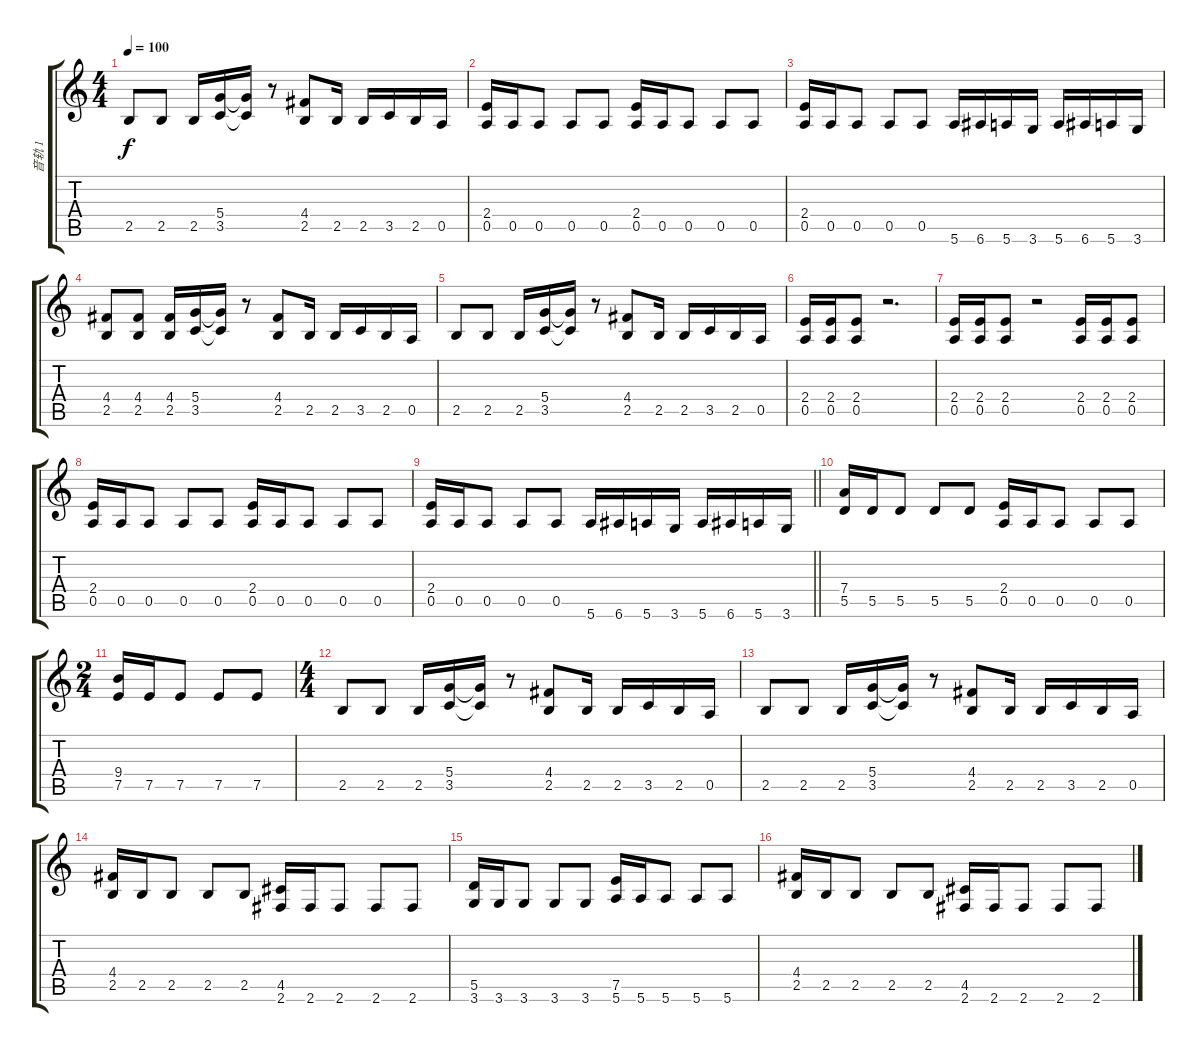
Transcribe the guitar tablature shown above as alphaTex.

\track ("音轨 1" "音轨 1") {instrument distortionguitar}
\staff {score tabs}
\tuning (E4 B3 G3 D3 A2 E2) {hide}
\ts (4 4)
\tempo 100
\clef g2
\ks c
2.5.8{dy f} 2.5.8 2.5.16 (5.4 3.5).16 (5.4{t} 3.5{t}).16 r.8 (4.4 2.5).8 2.5.16 2.5.16 3.5.16 2.5.16 0.5.16 |
(2.4 0.5).16 0.5.16 0.5.8 0.5.8 0.5.8 (2.4 0.5).16 0.5.16 0.5.8 0.5.8 0.5.8 |
(2.4 0.5).16 0.5.16 0.5.8 0.5.8 0.5.8 5.6.16 6.6.16 5.6.16 3.6.16 5.6.16 6.6.16 5.6.16 3.6.16 |
(4.4 2.5).8 (4.4 2.5).8 (4.4 2.5).16 (5.4 3.5).16 (5.4{t} 3.5{t}).16 r.8 (4.4 2.5).8 2.5.16 2.5.16 3.5.16 2.5.16 0.5.16 |
2.5.8 2.5.8 2.5.16 (5.4 3.5).16 (5.4{t} 3.5{t}).16 r.8 (4.4 2.5).8 2.5.16 2.5.16 3.5.16 2.5.16 0.5.16 |
(2.4 0.5).16 (2.4 0.5).16 (2.4 0.5).8 r.2{d} |
(2.4 0.5).16 (2.4 0.5).16 (2.4 0.5).8 r.2 (2.4 0.5).16 (2.4 0.5).16 (2.4 0.5).8 |
(2.4 0.5).16 0.5.16 0.5.8 0.5.8 0.5.8 (2.4 0.5).16 0.5.16 0.5.8 0.5.8 0.5.8 |
\barLineRight lightlight
(2.4 0.5).16 0.5.16 0.5.8 0.5.8 0.5.8 5.6.16 6.6.16 5.6.16 3.6.16 5.6.16 6.6.16 5.6.16 3.6.16 |
(7.4 5.5).16 5.5.16 5.5.8 5.5.8 5.5.8 (2.4 0.5).16 0.5.16 0.5.8 0.5.8 0.5.8 |
\ts (2 4)
(9.4 7.5).16 7.5.16 7.5.8 7.5.8 7.5.8 |
\ts (4 4)
2.5.8 2.5.8 2.5.16 (5.4 3.5).16 (5.4{t} 3.5{t}).16 r.8 (4.4 2.5).8 2.5.16 2.5.16 3.5.16 2.5.16 0.5.16 |
2.5.8 2.5.8 2.5.16 (5.4 3.5).16 (5.4{t} 3.5{t}).16 r.8 (4.4 2.5).8 2.5.16 2.5.16 3.5.16 2.5.16 0.5.16 |
(4.4 2.5).16 2.5.16 2.5.8 2.5.8 2.5.8 (4.5 2.6).16 2.6.16 2.6.8 2.6.8 2.6.8 |
(5.5 3.6).16 3.6.16 3.6.8 3.6.8 3.6.8 (7.5 5.6).16 5.6.16 5.6.8 5.6.8 5.6.8 |
(4.4 2.5).16 2.5.16 2.5.8 2.5.8 2.5.8 (4.5 2.6).16 2.6.16 2.6.8 2.6.8 2.6.8
